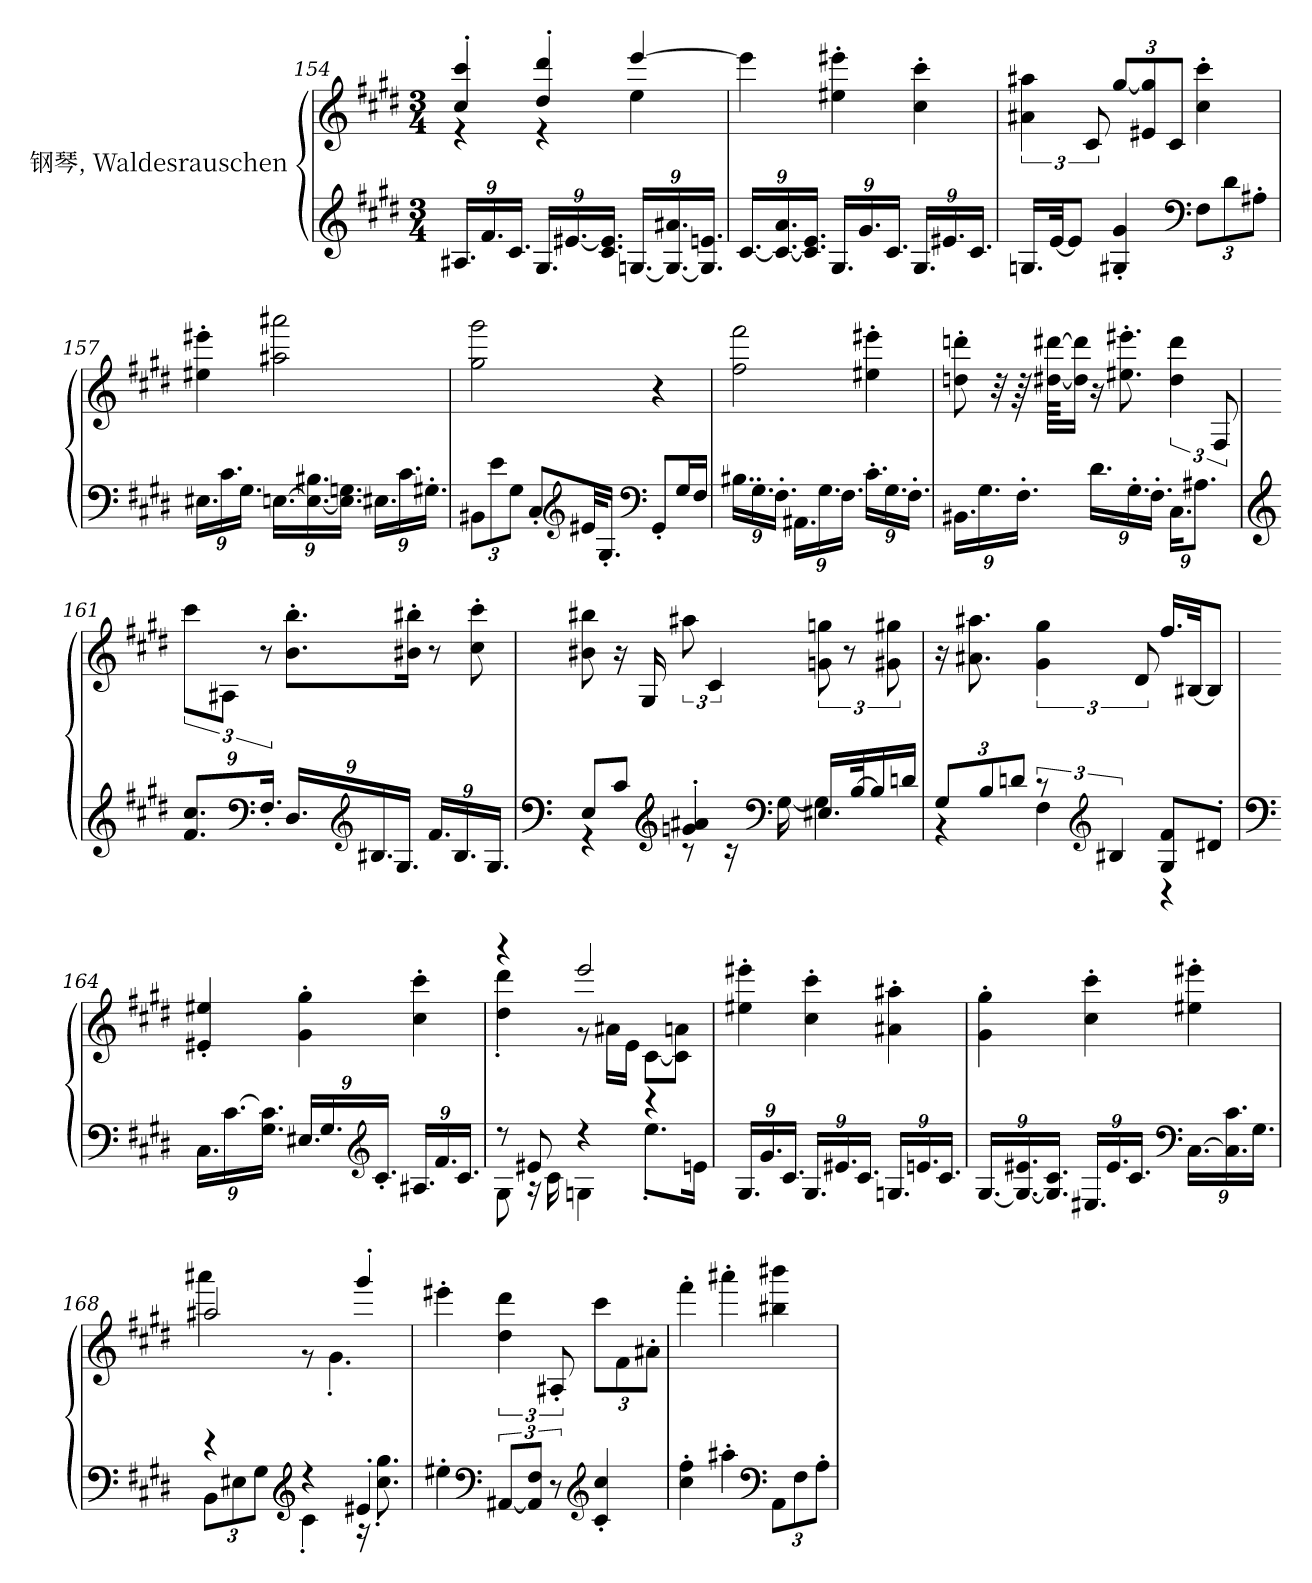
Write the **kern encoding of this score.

**kern	**kern
*part1	*part1
*staff2	*staff1
*I"钢琴, Waldesrauschen	*
*clefG2	*clefG2
*k[f#c#g#d#]	*k[f#c#g#d#]
*M3/4	*M3/4
*Xbrackettup	*
=154	=154
*	*^
18.A#X/LL	4cc#/' 4ccc#/'	4r
18.f#/	.	.
18.c#/JJ	.	.
18.G#/LL	4dd#/' 4ddd#/'	4r
[18.e#X/	.	.
18.c#/ 18.e#/]JJ	.	.
[18.Gn/LL	[4eee/	4ee\
18.G/_ 18.a#X/	.	.
18.G/] 18.en/JJ	.	.
*	*v	*v
!!LO:LB:g=z
=155	=155
[18.c#/LL	4eee\]
18.c#/_ 18.a/	.
18.c#/] 18.e/JJ	.
18.G#/LL	4ee#X\' 4eee#X\'
18.g#/	.
18.c#/JJ	.
18.G#/LL	4cc#\' 4ccc#\'
18.e#X/	.
18.c#/JJ	.
=156	=156
16.Gn/LL	6a#X\ 6aa#X\
[32e/JK	.
8e/J]	.
.	12c#/
*	*Xbrackettup
4G#X/' 4g#/'	[12gg#/L
.	12e#X/ 12gg#/]
.	12c#/J
*clefF4	*
12F#\L	4cc#\' 4ccc#\'
12d#\	.
12A#X'\J	.
!!LO:PB:g=z
=157	=157
18.E#X\LL	4ee#X\' 4eee#X\'
18.c#\	.
18.G#\JJ	.
[18.En\LL	2aa#X\ 2aaa#X\
18.E\_ 18.B#X\	.
18.E\] 18.Gn\JJ	.
18.E#X\LL	.
18.c#\	.
18.G#X'\JJ	.
=158	=158
12BB#X\L	2gg#\ 2ggg#\
12e\	.
12G#\J	.
8C#'/L	.
*clefG2	*
32e#X/KL	.
16.G#'/JJ	.
*clefF4	*
8GG#'/L	4r
16G#/L	.
16F#/JJ	.
!!LO:LB:g=z
=159	=159
18.B#X\LL	2ff#\ 2fff#\
18.G#'\	.
18.F#'\JJ	.
18.AA#X\LL	.
18.G#\	.
18.F#\JJ	.
18.c#'\LL	4ee#X\' 4eee#X\'
18.G#\	.
18.F#'\JJ	.
=160	=160
18.BB#X\LL	8ddn\' 8dddn\'
18.G#\	.
.	32r
.	64r
18.F#'\JJ	.
.	[64dd#X\ [64ddd#X\KKLL
.	16dd#\] 16ddd#\]JJ
18.d#\LL	16r
.	8.ee#X\' 8.eee#X\'
18.G#'\	.
18.F#'\JJ	.
*	*brackettup
18.C#\KL	6dd#\ 6ddd#\
9.A#X\J	.
.	12F#/
!!LO:LB:g=z
=161	=161
*clefG2	*
9.f#/ 9.cc#/L	12ccc#\L
.	12A#X\J
*clefF4	*
18.F#'/Jk	12r
18.D#/LL	8.b\' 8.bb\'L
*clefG2	*
18.B#X/	.
18.G#/JJ	.
.	16b#X\' 16bb#X\'Jk
18.f#/LL	8r
18.B#/	.
.	8cc#\' 8ccc#\'
18.G#/JJ	.
=162	=162
*clefF4	*
*^	*
8E/L	4r	8b#X\ 8bb#X\
8c#/J	.	16r
.	.	16G#/
*clefG2	*	*
4gn/' 4a#X/'	8r	12aa#X\
.	.	6c#/
.	16r	.
*clefF4	*	*
.	[16G#\	.
16.E#X/LL	4G#\]	12gn\ 12ggn\
.	.	12r
[32B/K	.	.
16B/]	.	.
.	.	12g#X\ 12gg#X\
16dn/JJ	.	.
!!LO:LB:g=z
=163	=163	=163
12G#/L	4r	16r
.	.	8.a#X\ 8.aa#X\
12B/	.	.
12dn/J	.	.
*brackettup	*	*
12r	4F#\	6g#\ 6gg#\
*clefG2	*	*
6B#X/	.	.
.	.	12d#/
8G#/ 8f#/L	4r	16.ff#/LL
.	.	[32B#X/JK
8d#X'/J	.	8B#/J]
*v	*v	*
=164	=164
*clefF4	*
*Xbrackettup	*
18.C#\LL	4e#X/' 4ee#X/'
[18.c#\	.
18.G#\ 18.c#\]JJ	.
18.E#X/LL	4g#\' 4gg#\'
18.G#/	.
*clefG2	*
18.c#'/JJ	.
18.A#X/LL	4cc#\' 4ccc#\'
18.f#/	.
18.c#/JJ	.
!!LO:LB:g=z
=165	=165
*^	*^
8r	8G#\	4r	4dd#\' 4ddd#\'
8e#X/	16r	.	.
.	16c#\	.	.
4r	4Gn\	2eee/	8r
.	.	.	16a#X\LL
.	.	.	16e\JJ
4r	8.ee'\L	.	[8c#\L
.	.	.	8c#\] 8an\J
.	16en\Jk	.	.
*v	*v	*	*
*	*v	*v
=166	=166
18.G#/LL	4ee#X\' 4eee#X\'
18.g#/	.
18.c#/JJ	.
18.G#/LL	4cc#\' 4ccc#\'
18.e#X/	.
18.c#/JJ	.
18.Gn/LL	4a#X\' 4aa#X\'
18.en/	.
18.c#/JJ	.
!!LO:LB:g=z
=167	=167
[18.G#/LL	4g#\' 4gg#\'
18.G#/_ 18.e#X/	.
18.G#/] 18.c#/JJ	.
18.E#X/LL	4cc#\' 4ccc#\'
18.e#/	.
18.c#/JJ	.
*clefF4	*
[18.C#\LL	4ee#X\' 4eee#X\'
18.C#\] 18.c#\	.
18.G#\JJ	.
=168	=168
*^	*^
4r	12BB\L	2aa#X/	4aaa#X\
.	12E#X\	.	.
.	12G#\J	.	.
*clefG2	*	*	*
4r	4c#'\	.	8r
.	.	.	4.g#'\
4e#X'/	16r	4ggg#'/	.
.	8.cc#\' 8.gg#\'	.	.
*v	*v	*	*
*	*v	*v
=169	=169
4ee#X'\	4eee#X'\
*clefF4	*
*brackettup	*
[12AA#X/L	6dd#\ 6ddd#\
12AA#/] 12F#/J	.
12r	12A#X'/
*clefG2	*
*	*Xbrackettup
4c#/' 4cc#/'	12ccc#\L
.	12f#\
.	12a#X'\J
!!LO:PB:g=z
=170	=170
4cc#\' 4ff#\'	4fff#'\
4aa#X'\	4aaa#X'\
*clefF4	*
*Xbrackettup	*
12AA\L	4bb#X\ 4bbb#X\
12F#\	.
12A'\J	.
=	=
*-	*-
